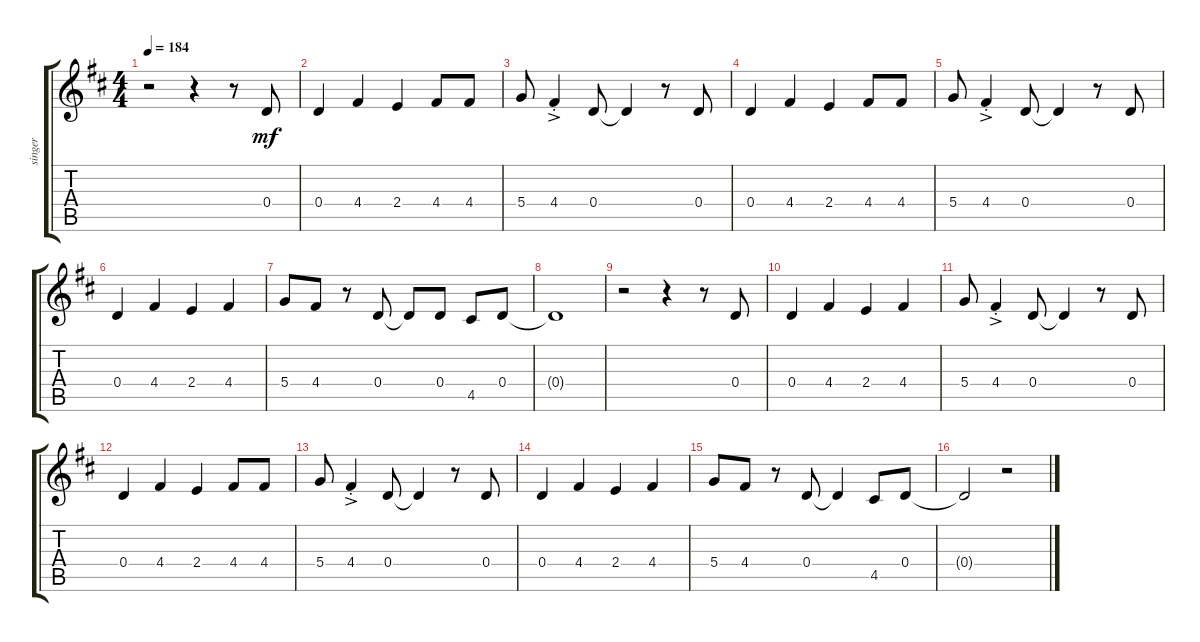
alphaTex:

\track ("singer" "singer") {instrument acousticguitarsteel}
\staff {score tabs}
\tuning (E4 B3 G3 D3 A2 E2) {hide}
\ts (4 4)
\tempo 184
\clef g2
\ks d
r.2{dy mf} r.4 r.8 0.4.8 |
0.4.4 4.4.4 2.4.4 4.4.8 4.4.8 |
5.4.8 4.4{ac st}.4 0.4.8 0.4{t}.4 r.8 0.4.8 |
0.4.4 4.4.4 2.4.4 4.4.8 4.4.8 |
5.4.8 4.4{ac st}.4 0.4.8 0.4{t}.4 r.8 0.4.8 |
0.4.4 4.4.4 2.4.4 4.4.4 |
5.4.8 4.4.8 r.8 0.4.8 0.4{t}.8 0.4.8 4.5.8 0.4.8 |
0.4{t}.1 |
r.2 r.4 r.8 0.4.8 |
0.4.4 4.4.4 2.4.4 4.4.4 |
5.4.8 4.4{ac st}.4 0.4.8 0.4{t}.4 r.8 0.4.8 |
0.4.4 4.4.4 2.4.4 4.4.8 4.4.8 |
5.4.8 4.4{ac st}.4 0.4.8 0.4{t}.4 r.8 0.4.8 |
0.4.4 4.4.4 2.4.4 4.4.4 |
5.4.8 4.4.8 r.8 0.4.8 0.4{t}.4 4.5.8 0.4.8 |
0.4{t}.2 r.2
